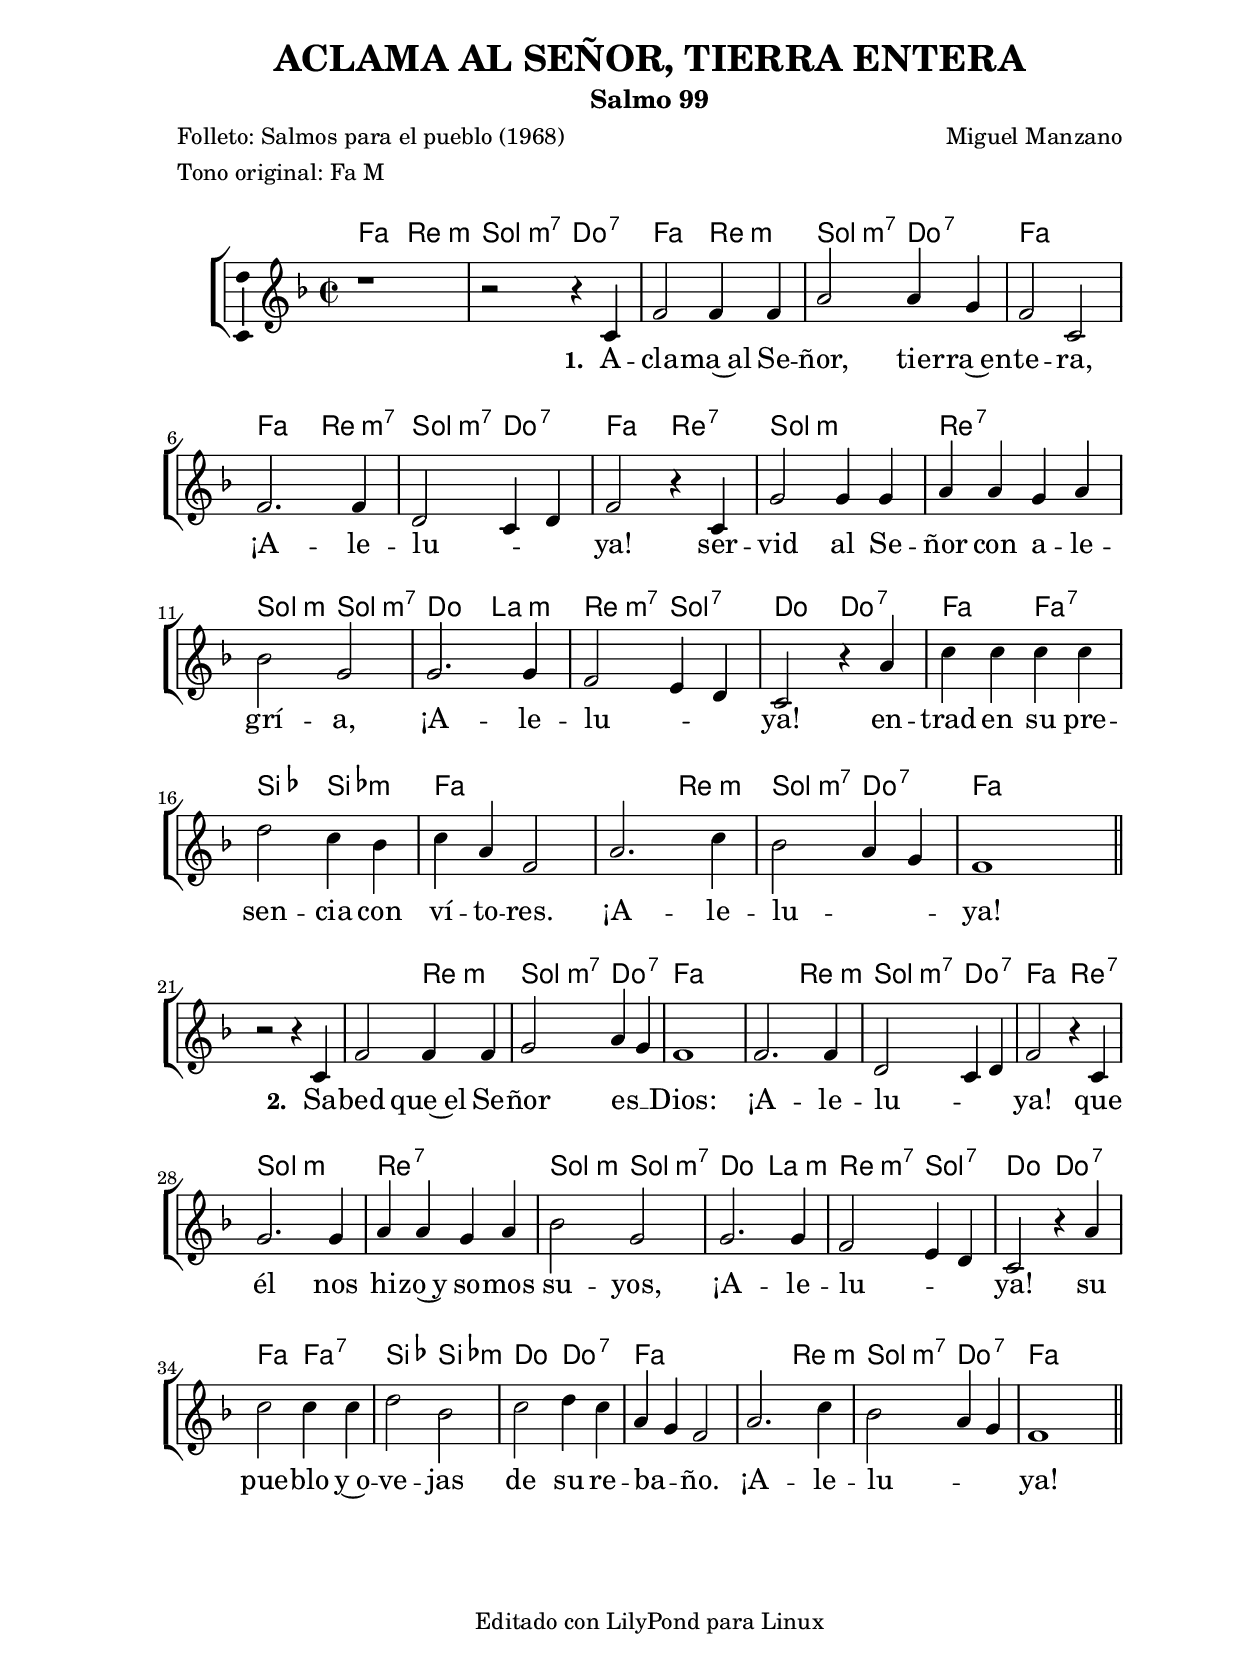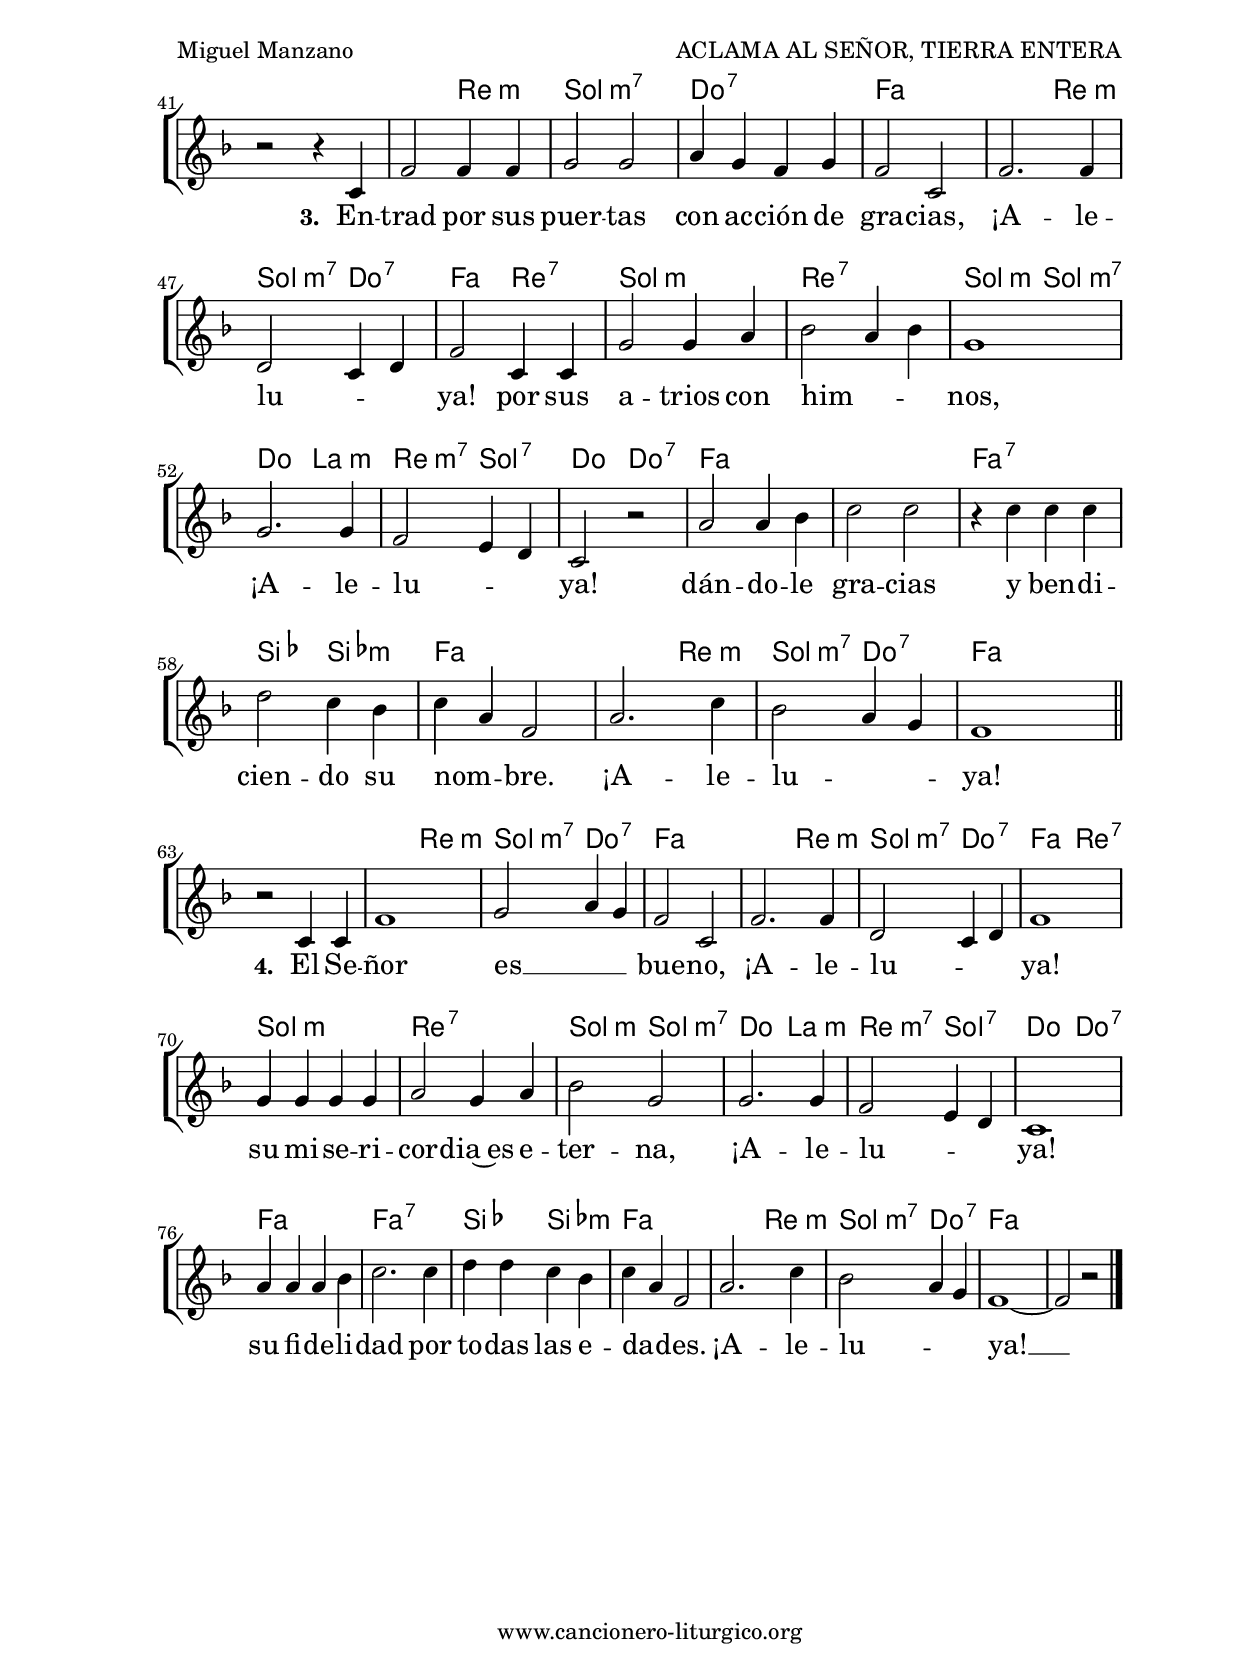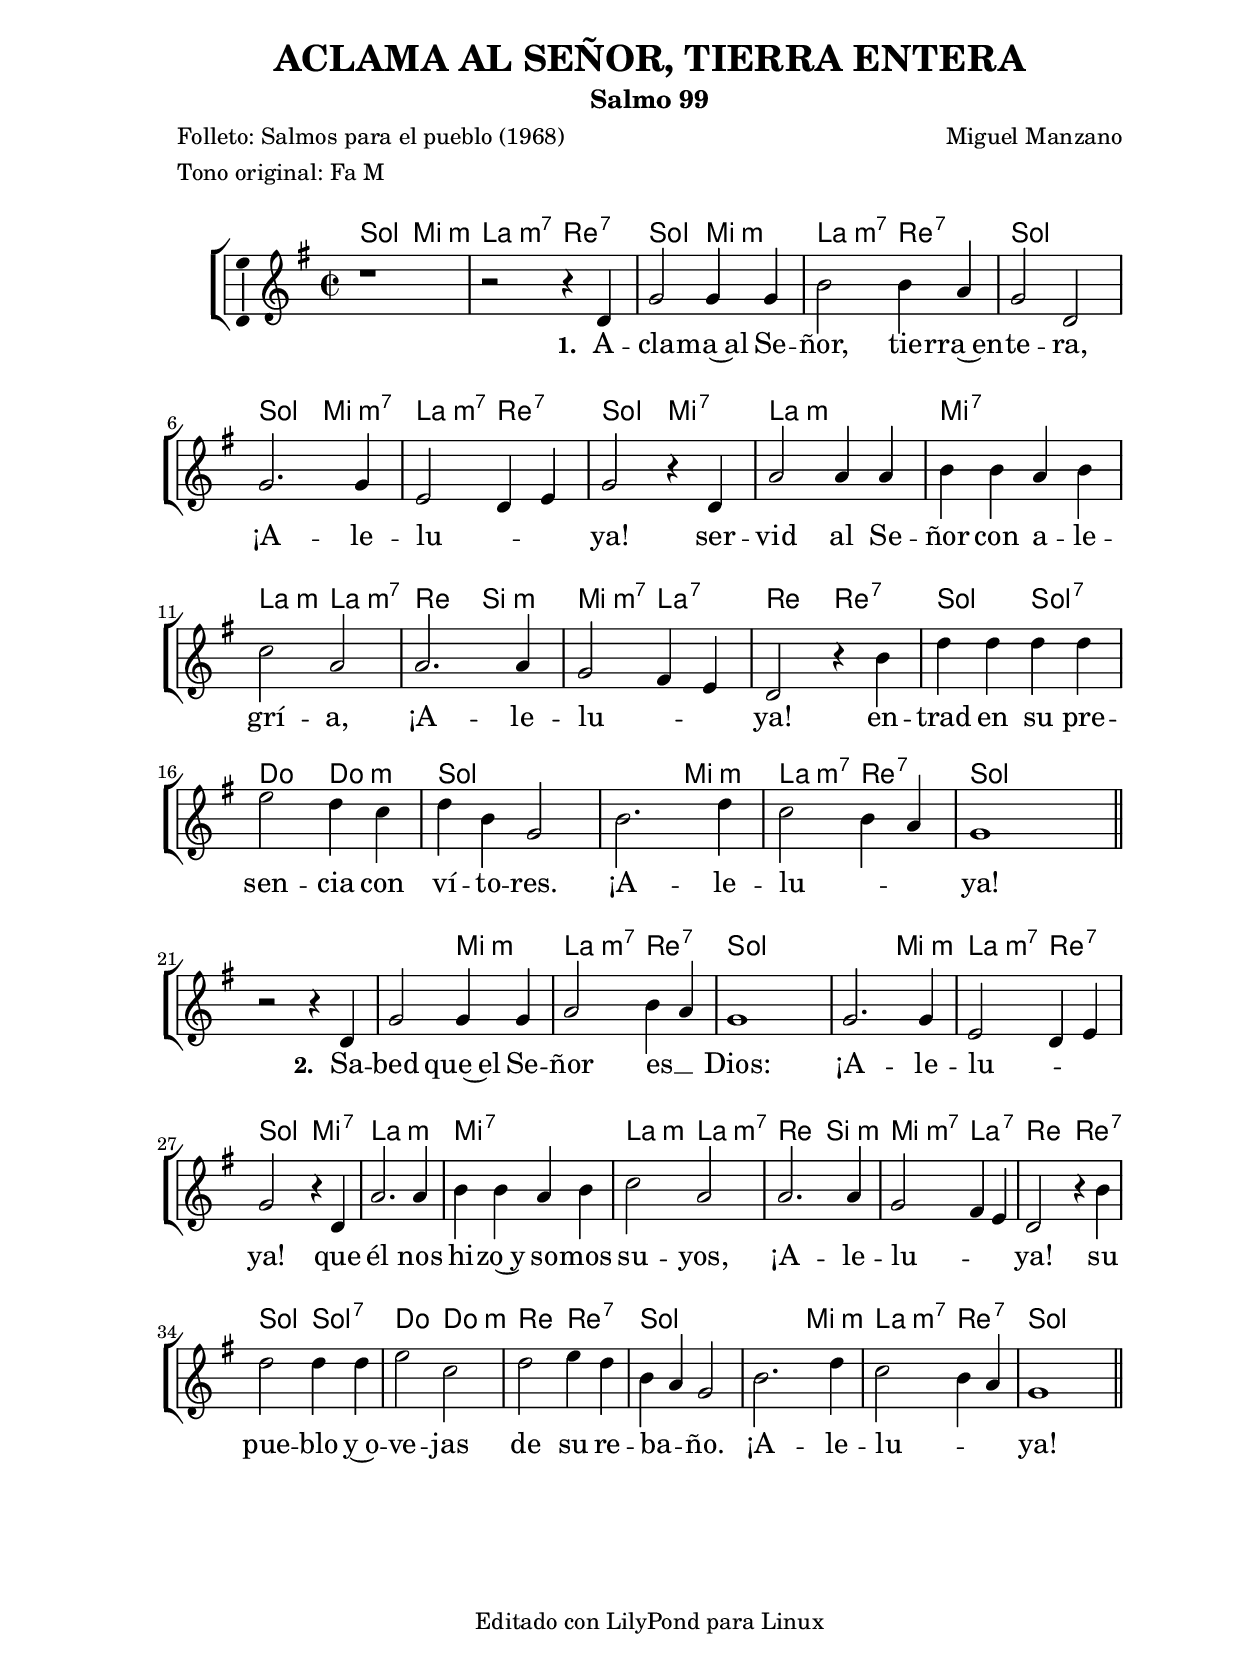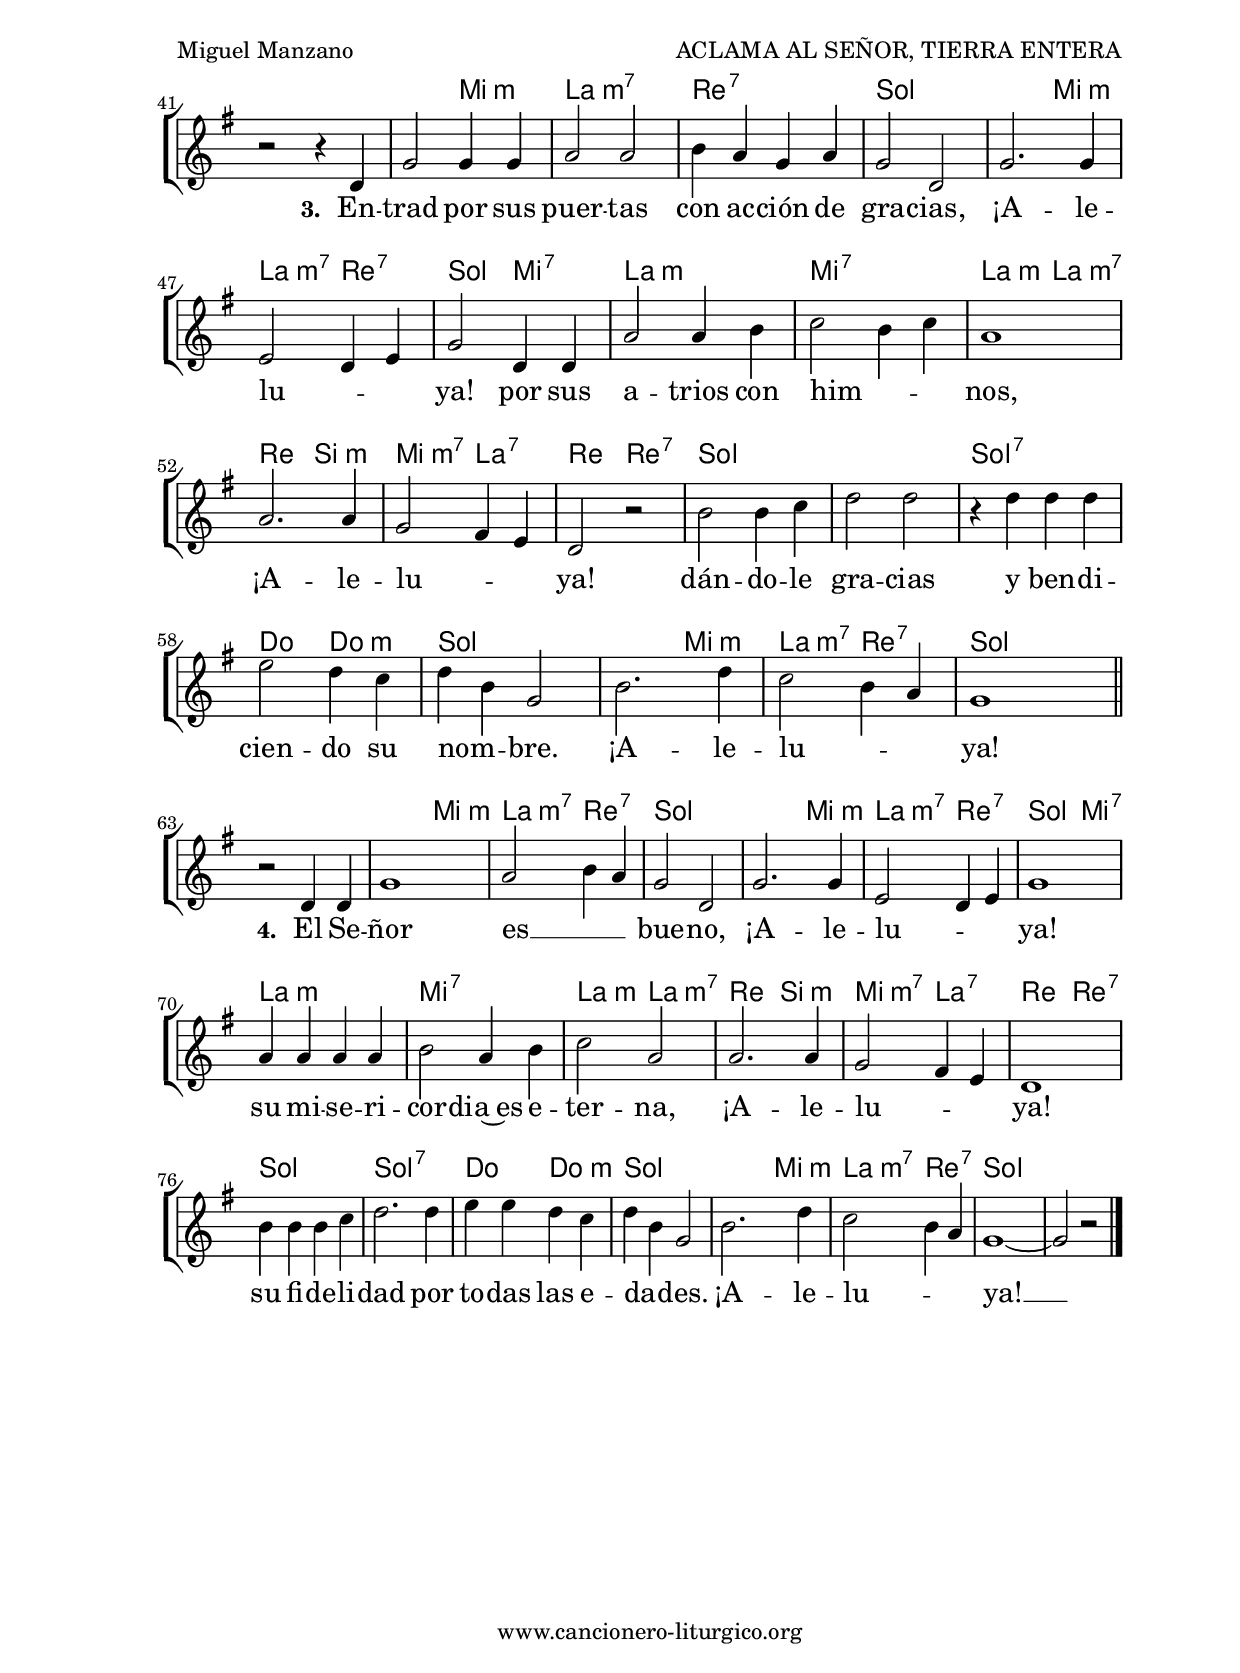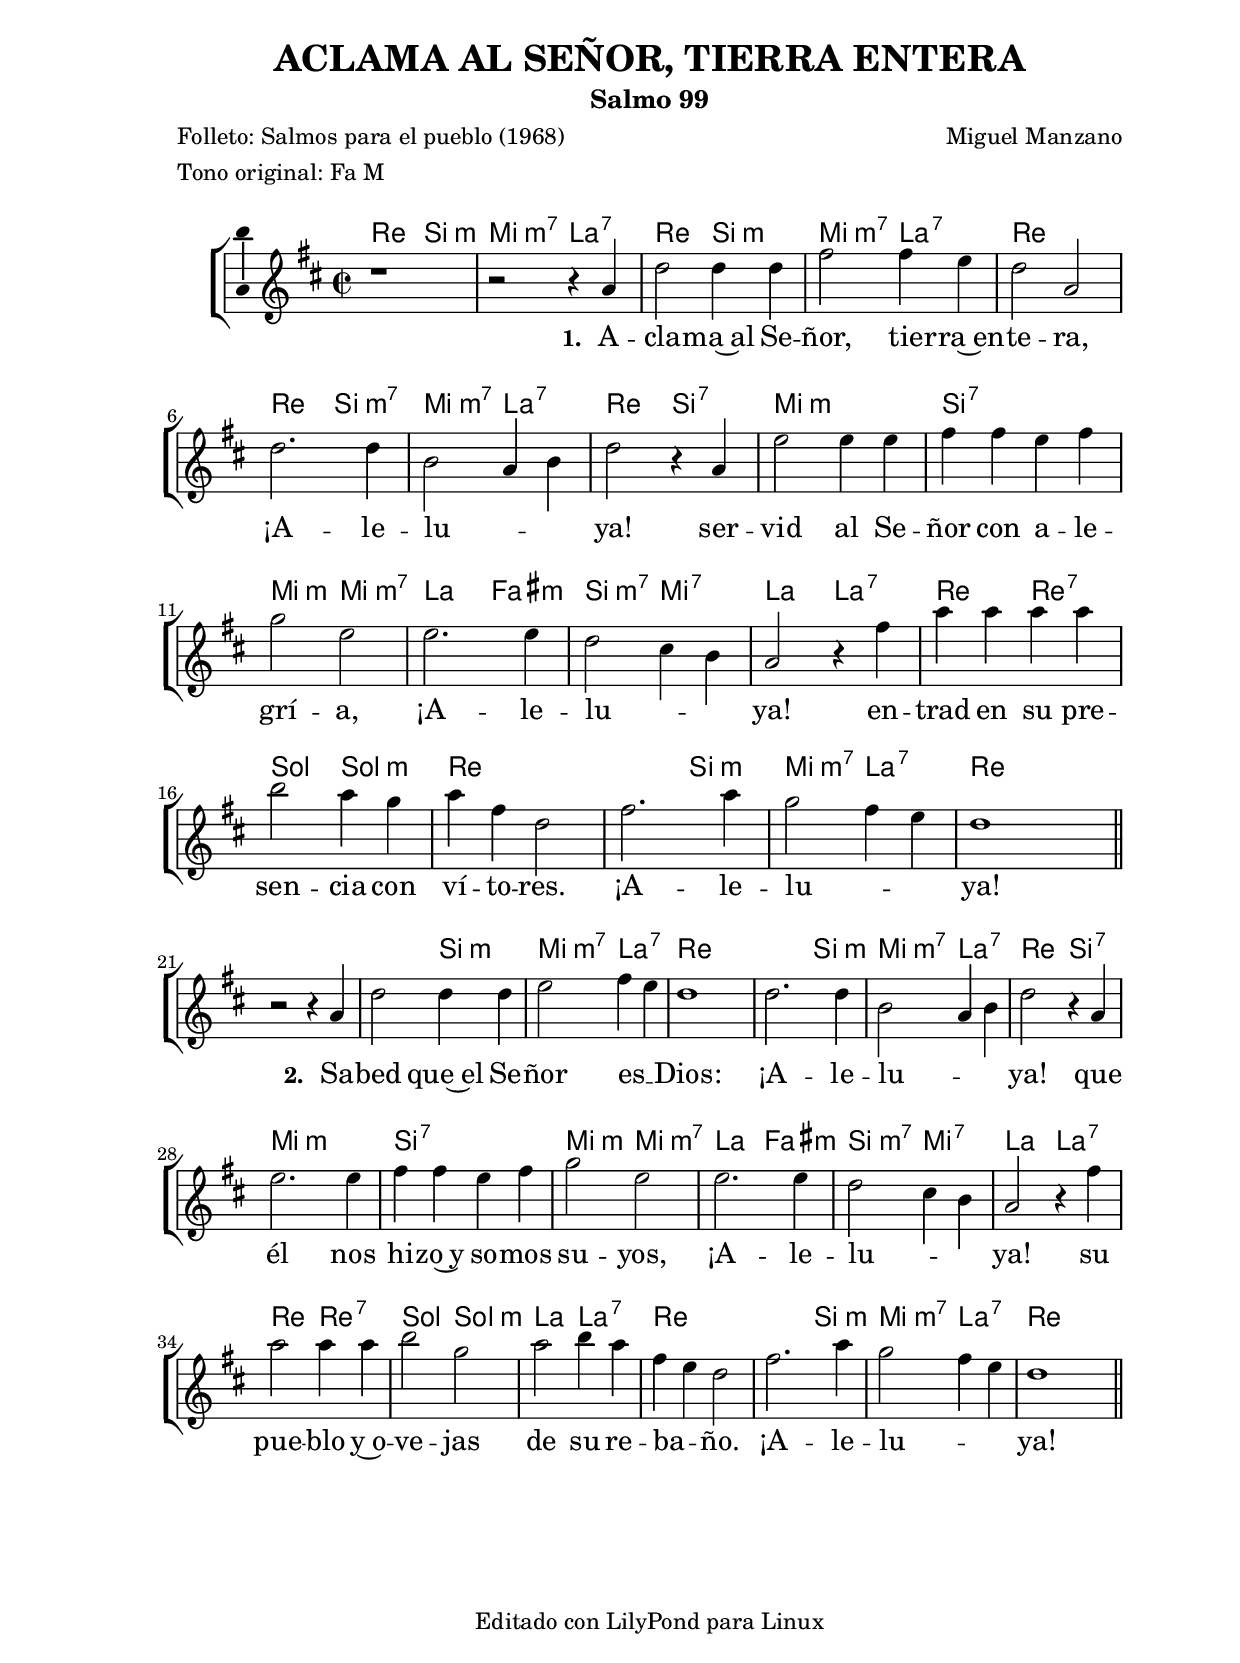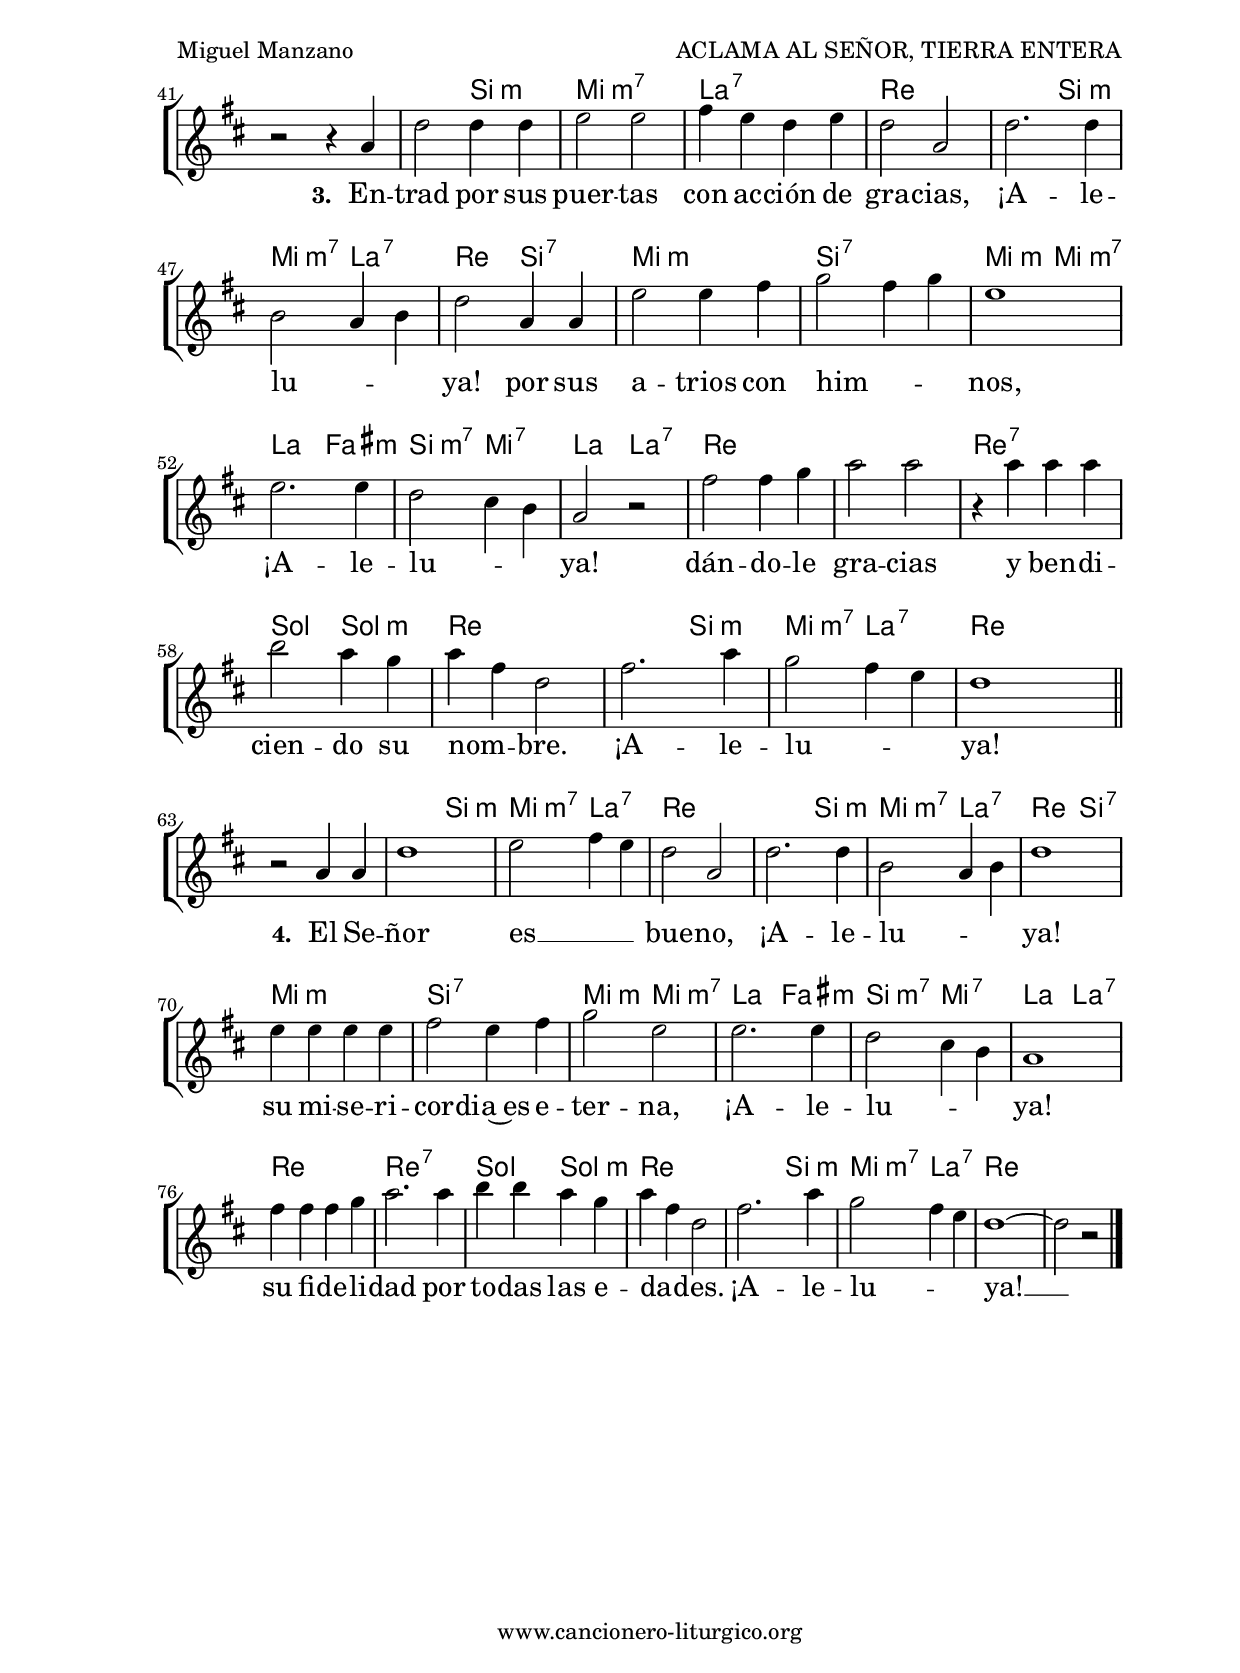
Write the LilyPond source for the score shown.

%
%para convertir .midi en .wav:
%timidity filename.midi -Ow -o finename.wav
%
%
%Para convertir de .wav a .mp3:
%lame -h -m j filename.wav
%
%
%para escuchar el midi:
%timidity nombrefichero.midi
%


%versión de lilypond para la que se ha escrito esta partitura:
\version "2.16.0"

	%Tamaño papel
	#(set-default-paper-size "a4")
	%Tamaño partitura
	#(set-global-staff-size 20)
	%No responde al pulsar sobre una nota
	#(ly:set-option 'point-and-click #f)

%parámetros del encabezamiento:
\header {
	title = "ACLAMA AL SEÑOR, TIERRA ENTERA"
	subtitle = "Salmo 99"
	composer = "Miguel Manzano"
	poet = "Folleto: Salmos para el pueblo (1968)"
%%%	poet = "CLN 517"
	meter = "Tono original: Fa M"
	arranger = ""
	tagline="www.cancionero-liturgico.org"
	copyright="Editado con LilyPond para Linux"
	}

%parámetros asociados al papel:
\paper  {
	oddHeaderMarkup = \markup {\fill-line { \on-the-fly #not-first-page \fromproperty #'header:title \on-the-fly #not-first-page \fromproperty #'header:composer }}
	evenHeaderMarkup = \markup {\fill-line { \fromproperty #'header:composer \fromproperty #'header:title }}
	#(set-paper-size "a4")
	print-page-number = ##f
	first-page-number = 1
	print-first-page-number = ##f
	head-separation = 3.0 \cm
	top-margin = 2.0 \cm
	bottom-margin = 0.5\cm
	left-margin = 3.0 \cm
	line-width = 16.0 \cm 
	indent = 8\mm
	interscoreline = 2.\mm
	between-system-space = 15\mm
%	para que las partituras no llenen la hoja:
	ragged-bottom = ##t
%	idem para la última hoja:
	ragged-last-bottom = ##f
%	para que las partituras llenen el ancho del papel:
	ragged-last = ##f
	after-title-space = 2.5 \cm
%page-count=2
%system-count=8

	%Flexible Vertical Spacing
	markup-system-spacing =
	#'((basic-distance . 5) (minimum-distance . 3) (padding . 3))
	score-markup-spacing =
	#'((basic-distance . 15) (minimum-distance . 10) (padding . 3))
%	score-system-spacing =
%	#'((basic-distance . 15) (minimum-distance . 10) (padding . 5))
	system-system-spacing =
	#'((basic-distance . 5) (minimum-distance . 3) (padding . 3))
	markup-markup-spacing =
	#'((basic-distance . 20) (minimum-distance . 15) (padding . 3))
	last-bottom-spacing =
	#'((basic-distance . 5) (minimum-distance . 5) (padding . 3))
%	top-system-spacing =
%	#'((basic-distance . 10) (minimum-distance . 5) (padding . 3))
%	top-markup-spacing =
%	#'((basic-distance . 15) (minimum-distance . 10) (padding . 3))

	}


%parámetros que afectan a toda la partitura:
global =  {
	%clave de sol (G):
	\clef G
	%armadura:
%	\transpose c e
	\key f \major
	\tempo 4=140
	\set Score.tempoHideNote = ##t
	}


%%%%%%%%%%%%%%%%%%%%%%%%%%%%%%%%%%%%%%%%%%%%%%%%%%%%%%%
%%%%%%%%%%%%%%%%%%%%%%%%%%%%%%%%%%%%%%%%%%%%%%%%%%%%%%%
%%%%%%%%%%%%%%%%%%%%%%%%%%%%%%%%%%%%%%%%%%%%%%%%%%%%%%%


acordesrespest = {
	\italianChords
	\chordmode {
%%%	\transpose b c'
{

f2 d:m g:m7 c:7
f d:m g:m7 c:7 f s f d:m7 g:m7 c:7 f d:7 g:m s d:7 s g:m g:m7 c a:m d:m7 g:7 c c:7 f f:7 bes bes:m f s f d:m g:m7 c:7 f s

s2 s
f d:m g:m7 c:7 f s f d:m g:m7 c:7 f d:7 g:m s d:7 s g:m g:m7 c a:m d:m7 g:7 c c:7 f f:7 bes bes:m c c:7 f s f d:m g:m7 c:7 f s

s2 s
f d:m g:m7 s c:7 s f s f d:m g:m7 c:7 f d:7 g:m s d:7 s g:m g:m7 c a:m d:m7 g:7 c c:7 f s s s f:7 s bes bes:m f s f d:m g:m7 c:7 f s

s2 s
f d:m g:m7 c:7 f s f d:m g:m7 c:7 f d:7 g:m s d:7 s g:m g:m7 c a:m d:m7 g:7 c c:7 f s f:7 s bes bes:m f s f d:m g:m7 c:7 f s s s

}
}
}

melodiarespest = 
%%%	\transpose b c'
{
	\relative c'{

\time 2/2

r1
r2 r4 c4
f2 f4 f
a2 a4 g
f2 c
f2. f4
d2 c4 d
f2 r4 c4
g'2 g4 g
a4 a g a
bes2 g
g2. g4
f2 e4 d
c2 r4 a'4
c4 c c c
d2 c4 bes
c4 a f2
a2. c4
bes2 a4 g
f1

\bar "||"
\break

r2 r4 c4
f2 f4 f
g2 a4 g
f1
f2. f4
d2 c4 d
f2 r4 c4
g'2. g4
a4 a g a
bes2 g
g2. g4
f2 e4 d
c2 r4 a'4
c2 c4 c
d2 bes
c2 d4 c
a4 g f2
a2. c4
bes2 a4 g
f1

\bar "||"
\break

r2 r4 c4
f2 f4 f
g2 g
a4 g f g
f2 c
f2. f4
d2 c4 d
f2 c4 c
g'2 g4 a
bes2 a4 bes
g1
g2. g4
f2 e4 d
c2 r2
a'2 a4 bes
c2 c
r4 c4 c c
d2 c4 bes
c4 a f2
a2. c4
bes2 a4 g
f1

\bar "||"
\break

r2 c4 c
f1
g2 a4 g
f2 c
f2. f4
d2 c4 d
f1
g4 g g g
a2 g4 a
bes2 g
g2. g4
f2 e4 d
c1
a'4 a a bes
c2. c4
d4 d c bes
c4 a f2
a2. c4
bes2 a4 g
f1~
f2 r2

\bar "|."
}
}


textorespest = \lyricmode {

\set stanza =#"1. " A -- cla -- ma~al Se -- ñor, tie -- rra~en -- te -- ra,
¡A -- le -- lu -- _ _ ya!
ser -- vid al Se -- ñor con a -- le -- grí -- a,
¡A -- le -- lu -- _ _ ya!
en -- trad en su pre -- sen -- cia con ví -- to -- res.
¡A -- le -- lu -- _ _ ya!

\set stanza =#"2. " Sa -- bed que~el Se -- ñor es __ _ Dios:
¡A -- le -- lu -- _ _ ya!
que él nos hi -- zo~y so -- mos su -- yos,
¡A -- le -- lu -- _ _ ya!
su pue -- blo y~o -- ve -- jas de su re -- ba -- _ ño.
¡A -- le -- lu -- _ _ ya!

\set stanza =#"3. " En -- trad por sus puer -- tas con ac -- ción de gra -- cias,
¡A -- le -- lu -- _ _ ya!
por sus a -- trios con him -- _ _ nos,
¡A -- le -- lu -- _ _ ya!
dán -- do -- le gra -- cias y ben -- di -- cien -- do su nom -- _ bre.
¡A -- le -- lu -- _ _ ya!

\set stanza =#"4. " El Se -- ñor es __ _ _ bue -- no,
¡A -- le -- lu -- _ _ ya!
su mi -- se -- ri -- cor -- dia~es e -- ter -- na,
¡A -- le -- lu -- _ _ ya!
su fi -- de -- li -- dad por to -- das las e -- da -- _ des.
¡A -- le -- lu -- _ _ ya! __

	}

acordesrespestStaff = \context ChordNames = acordesrespestStaff <<
	\set chordChanges = ##t
	\acordesrespest
	>>


vozrespestStaff = \context Voice = vozrespestStaff
\with {\consists "Ambitus_engraver"}
<<
%	\set Staff.instrumentName = ""
%	\set Staff.shortInstrumentName = ""
%	\set Staff.midiInstrument = #"clarinet"
%	\set Staff.midiInstrument = #"cello"
%	\set Staff.midiInstrument = #"flute"
	\set Staff.midiInstrument = #"electric guitar (jazz)"
%	\set Staff.midiInstrument = #"english horn"
%	\set Staff.midiInstrument = #"violin"
%	\set Staff.midiInstrument = #"glockenspiel"
	\set Staff.midiMinimumVolume = #0.7
	\set Staff.midiMaximumVolume = #0.9
	\global
	\melodiarespest
	>>

textorespestStaff = \context Lyrics = textorespestStaff <<
	\lyricsto vozrespestStaff \textorespest
	>>


%%%%%%%%%%%%%%%%%%%%%%%%%%%%%%%%%%%%%%%%%%%%%%%%%%%%%%%
%%%%%%%%%%%%%%%%%%%%%%%%%%%%%%%%%%%%%%%%%%%%%%%%%%%%%%%
%%%%%%%%%%%%%%%%%%%%%%%%%%%%%%%%%%%%%%%%%%%%%%%%%%%%%%%


\book {
	\score {
		\context ChoirStaff {
			\override StaffGroup.SystemStartBracket #'collapse-height = #1
			\override Score.SystemStartBar #'collapse-height = #1
			<<
			\acordesrespestStaff
			\vozrespestStaff
			\textorespestStaff
			>>
			}
		\layout {
	    		\context {
				\Lyrics
				\override LyricText #'font-size = #2
				}
	   		 \context {
				\Score
				\override StaffSymbol #'staff-space = #(magstep +3)
				}
			}
		}
	\score {
		\unfoldRepeats
		\context ChoirStaff {
			<<
			\acordesrespestStaff
			\vozrespestStaff
			>>
			}
		\midi {
	  		\context {
	  			\Score
				tempoWholesPerMinute = #(ly:make-moment 70 4)
				}
			}
		}
	}

#(define output-suffix "C")
\book {
	\score {
		\context ChoirStaff {
			\override StaffGroup.SystemStartBracket #'collapse-height = #1
			\override Score.SystemStartBar #'collapse-height = #1
\transpose c d
			<<
			\acordesrespestStaff
			\vozrespestStaff
			\textorespestStaff
			>>
			}
		\layout {
	    		\context {
				\Lyrics
				\override LyricText #'font-size = #2
				}
	   		 \context {
				\Score
				\override StaffSymbol #'staff-space = #(magstep +3)
				}
			}
		}
	}

#(define output-suffix "S")
\book {
	\score {
		\context ChoirStaff {
			\override StaffGroup.SystemStartBracket #'collapse-height = #1
			\override Score.SystemStartBar #'collapse-height = #1
\transpose c a
			<<
			\acordesrespestStaff
			\vozrespestStaff
			\textorespestStaff
			>>
			}
		\layout {
	    		\context {
				\Lyrics
				\override LyricText #'font-size = #2
				}
	   		 \context {
				\Score
				\override StaffSymbol #'staff-space = #(magstep +3)
				}
			}
		}
	}



